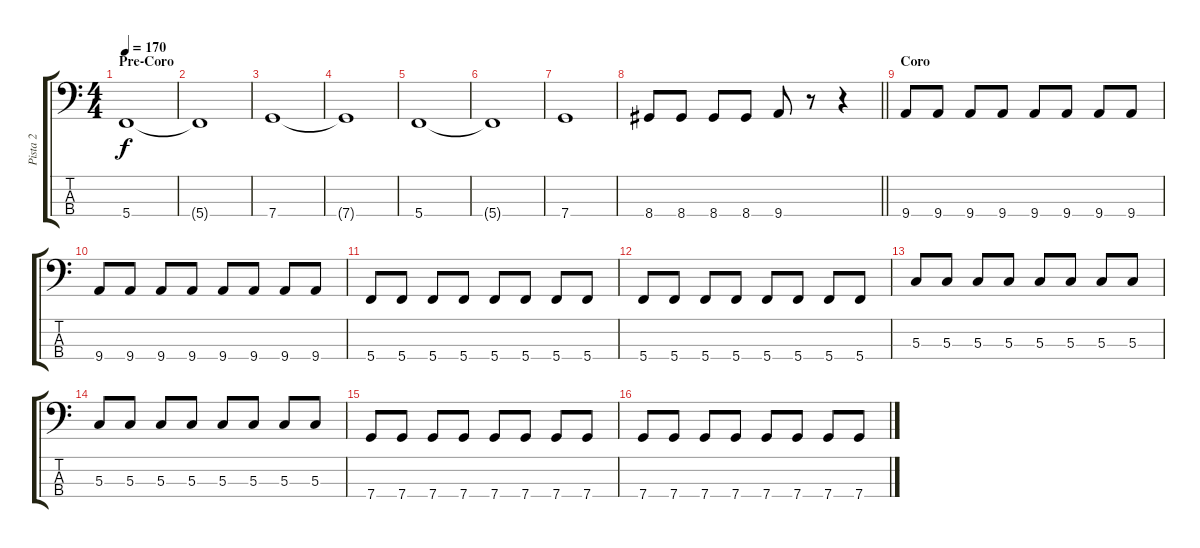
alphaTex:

\track ("Pista 2" "Pista 2") {instrument electricbasspick}
\staff {score tabs}
\tuning (F2 C2 G1 C1) {hide}
\ts (4 4)
\section ("" "Pre-Coro")
\tempo 170
\clef f4
\ks c
5.4.1{dy f} |
5.4{t}.1 |
7.4.1 |
7.4{t}.1 |
5.4.1 |
5.4{t}.1 |
7.4.1 |
\barLineRight lightlight
8.4.8 8.4.8 8.4.8 8.4.8 9.4.8 r.8 r.4 |
\section ("" "Coro")
9.4.8 9.4.8 9.4.8 9.4.8 9.4.8 9.4.8 9.4.8 9.4.8 |
9.4.8 9.4.8 9.4.8 9.4.8 9.4.8 9.4.8 9.4.8 9.4.8 |
5.4.8 5.4.8 5.4.8 5.4.8 5.4.8 5.4.8 5.4.8 5.4.8 |
5.4.8 5.4.8 5.4.8 5.4.8 5.4.8 5.4.8 5.4.8 5.4.8 |
5.3.8 5.3.8 5.3.8 5.3.8 5.3.8 5.3.8 5.3.8 5.3.8 |
5.3.8 5.3.8 5.3.8 5.3.8 5.3.8 5.3.8 5.3.8 5.3.8 |
7.4.8 7.4.8 7.4.8 7.4.8 7.4.8 7.4.8 7.4.8 7.4.8 |
7.4.8 7.4.8 7.4.8 7.4.8 7.4.8 7.4.8 7.4.8 7.4.8
